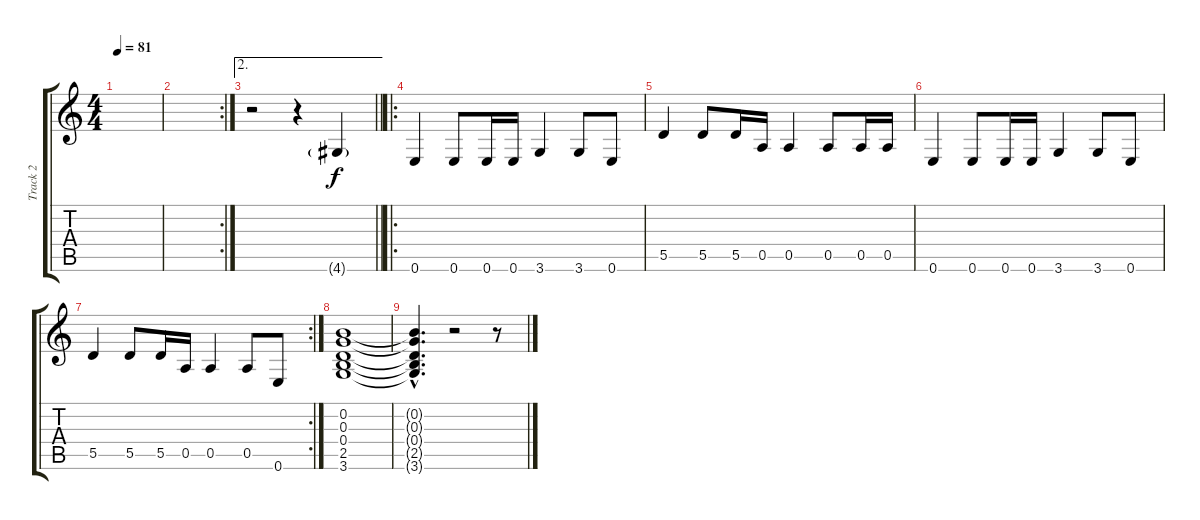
\track ("Track 2" "Track 2") {instrument overdrivenguitar}
\staff {score tabs}
\tuning (E4 B3 G3 D3 A2 E2) {hide}
\ts (4 4)
\tempo 81
\clef g2
\ks c
|
\rc 2
|
\ae 2
\barLineRight lightlight
r.2 r.4 4.6{g}.4 |
\ro
0.6.4{dy f} 0.6.8 0.6.16 0.6.16 3.6.4 3.6.8 0.6.8 |
5.5.4 5.5.8 5.5.16 0.5.16 0.5.4 0.5.8 0.5.16 0.5.16 |
0.6.4 0.6.8 0.6.16 0.6.16 3.6.4 3.6.8 0.6.8 |
\rc 2
5.5.4 5.5.8 5.5.16 0.5.16 0.5.4 0.5.8 0.6.8 |
(0.2 0.3 0.4 2.5 3.6).1 |
(0.2{hac t} 0.3{hac t} 0.4{hac t} 2.5{hac t} 3.6{hac t}).4{d} r.2 r.8
